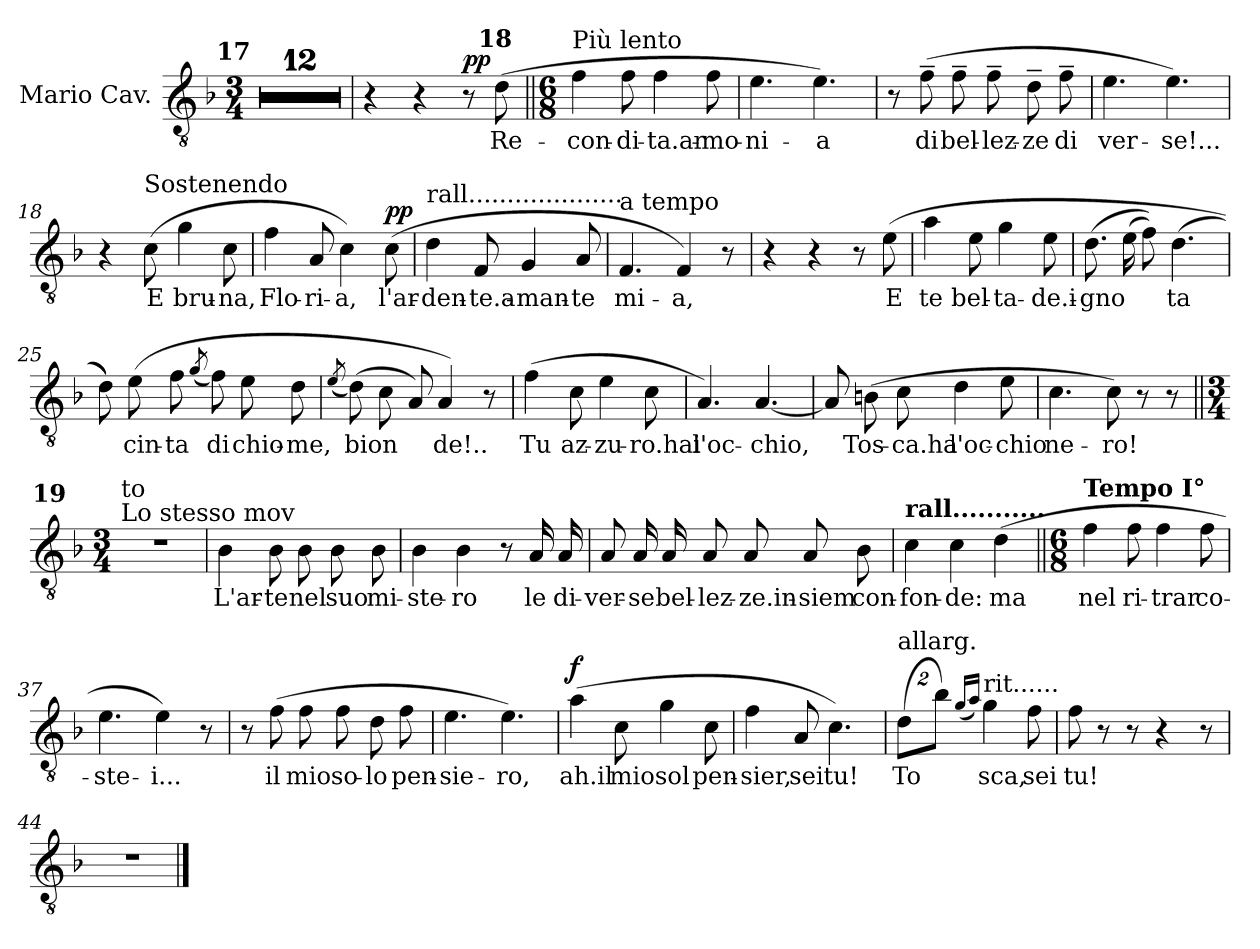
**kern	**text	**dynam
*part1	*part1	*part1
*staff1	*staff1	*staff1
*I"Mario Cav.	*	*
*I'Cav.	*	*
*clefGv2	*	*
*k[b-]	*	*
*M3/4	*	*
*MM48	*	*
!!LO:REH:place=s1:a:B:enc=none:fs=14:t=17
=1	=1	=1
2.r	.	.
=2	=2	=2
2.r	.	.
=3	=3	=3
2.r	.	.
=4	=4	=4
2.r	.	.
!!LO:LB:g=z
=5	=5	=5
2.r	.	.
=6	=6	=6
2.r	.	.
=7	=7	=7
2.r	.	.
=8	=8	=8
2.r	.	.
!!LO:LB:g=z
=9	=9	=9
2.r	.	.
=10	=10	=10
2.r	.	.
=11	=11	=11
2.r	.	.
=12	=12	=12
2.r	.	.
!!LO:LB:g=z
!!LO:REH:place=s1:a:B:enc=none:fs=14:t=18:qo=2.5
=13	=13	=13
4r	.	.
4r	.	.
!	!	!LO:DY:a
8r	.	pp
!	!LO:LY:b	!
(>8d\	Re-	.
=14||	=14||	=14||
*M6/8	*	*
!LO:TX:a:t=Più lento	!	!
!	!LO:LY:b	!
4f\	-con-	.
!	!LO:LY:b	!
8f\	-di-	.
!	!LO:LY:b	!
4f\	-ta.ar-	.
!	!LO:LY:b	!
8f\	-mo-	.
=15	=15	=15
!	!LO:LY:b	!
4.e\	-ni-	.
!	!LO:LY:b	!
4.e\)	-a	.
=16	=16	=16
8r	.	.
!	!LO:LY:b	!
(>8f~\	di	.
!	!LO:LY:b	!
8f~\	bel-	.
!	!LO:LY:b	!
8f~\	-lez-	.
!	!LO:LY:b	!
8d~\	-ze	.
!	!LO:LY:b	!
8f~\	di	.
!!LO:PB:g=z
=17	=17	=17
!	!LO:LY:b	!
4.e\	ver-	.
!	!LO:LY:b	!
4.e\)	-se!...	.
=18	=18	=18
4r	.	.
!LO:TX:a:t=Sostenendo	!	!
!	!LO:LY:b	!
(>8c\	E	.
!	!LO:LY:b	!
4g\	bru-	.
!	!LO:LY:b	!
8c\	-na,	.
=19	=19	=19
!	!LO:LY:b	!
4f\	Flo-	.
!	!LO:LY:b	!
8A/	-ri-	.
!	!LO:LY:b	!
4c\)	-a,	.
!	!LO:LY:b	!LO:DY:a
(>8c\	l'ar-	pp
=20	=20	=20
!LO:TX:a:t=rall....................	!	!
!	!LO:LY:b	!
4d\	-den-	.
!	!LO:LY:b	!
8F/	-te.a-	.
!	!LO:LY:b	!
4G/	-man-	.
!	!LO:LY:b	!
8A/	-te	.
!!LO:LB:g=z
=21	=21	=21
!LO:TX:a:t=a tempo	!	!
!	!LO:LY:b	!
4.F/	mi-	.
!	!LO:LY:b	!
4F/)	-a,	.
8r	.	.
=22	=22	=22
4r	.	.
4r	.	.
8r	.	.
!	!LO:LY:b	!
(>8e\	E	.
!!LO:LB:g=z
=23	=23	=23
!	!LO:LY:b	!
4a\	te	.
!	!LO:LY:b	!
8e\	bel-	.
!	!LO:LY:b	!
4g\	-ta-	.
!	!LO:LY:b	!
8e\	-de.i-	.
=24	=24	=24
!	!LO:LY:b	!
(>8.d\	-gno	.
(>16e\	.	.
8f\))	.	.
!	!LO:LY:b	!
(>4.d\	ta	.
!!LO:PB:g=z
=25	=25	=25
8d\))	.	.
!	!LO:LY:b	!
(>8e\	cin-	.
!	!LO:LY:b	!
8f\	-ta	.
(<8qg/	.	.
!	!LO:LY:b	!
8f\)	di	.
!	!LO:LY:b	!
8e\	chio-	.
!	!LO:LY:b	!
8d\	-me,	.
=26	=26	=26
(<8qe/	.	.
!	!LO:LY:b	!
(>8d\)	bion	.
8c\	.	.
8A/)	.	.
!	!LO:LY:b	!
4A/)	de!..	.
8r	.	.
!!LO:LB:g=z
=27	=27	=27
!	!LO:LY:b	!
(>4f\	Tu	.
!	!LO:LY:b	!
8c\	az-	.
!	!LO:LY:b	!
4e\	-zu-	.
!	!LO:LY:b	!
8c\	-ro.hai	.
=28	=28	=28
!	!LO:LY:b	!
4.A/)	l'oc-	.
!	!LO:LY:b	!
[4.A/	-chio,	.
!!LO:LB:g=z
=29	=29	=29
8A/]	.	.
!	!LO:LY:b	!
(>8Bn\	Tos-	.
!	!LO:LY:b	!
8c\	-ca.ha	.
!	!LO:LY:b	!
4d\	l'oc-	.
!	!LO:LY:b	!
8e\	-chio	.
=30	=30	=30
!	!LO:LY:b	!
4.c\	ne-	.
!	!LO:LY:b	!
8c\)	-ro!	.
8r	.	.
8r	.	.
!!LO:PB:g=z
!!LO:REH:place=s1:a:B:enc=none:fs=14:t=19
=31||	=31||	=31||
*M3/4	*	*
!LO:TX:t=Lo stesso mov	!	!
!LO:TX:t=to	!	!
2.r	.	.
=32	=32	=32
!	!LO:LY:b	!
4B-\	L'ar-	.
!	!LO:LY:b	!
8B-\	-te	.
!	!LO:LY:b	!
8B-\	nel	.
!	!LO:LY:b	!
8B-\	suo	.
!	!LO:LY:b	!
8B-\	mi-	.
=33	=33	=33
!	!LO:LY:b	!
4B-\	-ste-	.
!	!LO:LY:b	!
4B-\	-ro	.
8r	.	.
!	!LO:LY:b	!
16A/	le	.
!	!LO:LY:b	!
16A/	di-	.
!!LO:LB:g=z
=34	=34	=34
!	!LO:LY:b	!
8A/	-ver-	.
!	!LO:LY:b	!
16A/	-se	.
!	!LO:LY:b	!
16A/	bel-	.
!	!LO:LY:b	!
8A/	-lez-	.
!	!LO:LY:b	!
8A/	-ze.in-	.
!	!LO:LY:b	!
8A/	-siem	.
!	!LO:LY:b	!
8B-\	con-	.
=35	=35	=35
*MM40	*	*
!LO:TX:a:B:t=rall...........	!	!
!	!LO:LY:b	!
4c\	-fon-	.
!	!LO:LY:b	!
4c\	-de:	.
!	!LO:LY:b	!
(>4d\	ma	.
=36||	=36||	=36||
*M6/8	*	*
*MM48	*	*
!LO:TX:a:B:t=Tempo I°	!	!
!	!LO:LY:b	!
4f\	nel	.
!	!LO:LY:b	!
8f\	ri-	.
!	!LO:LY:b	!
4f\	-trar	.
!	!LO:LY:b	!
8f\	co-	.
!!LO:LB:g=z
=37	=37	=37
!	!LO:LY:b	!
4.e\	-ste-	.
!	!LO:LY:b	!
4e\)	-i...	.
8r	.	.
=38	=38	=38
8r	.	.
!	!LO:LY:b	!
(>8f\	il	.
!	!LO:LY:b	!
8f\	mio	.
!	!LO:LY:b	!
8f\	so-	.
!	!LO:LY:b	!
8d\	-lo	.
!	!LO:LY:b	!
8f\	pen-	.
!!LO:PB:g=z
=39	=39	=39
!	!LO:LY:b	!
4.e\	-sie-	.
!	!LO:LY:b	!
4.e\)	-ro,	.
=40	=40	=40
!	!LO:LY:b	!LO:DY:a
(>4a\	ah.il	f
!	!LO:LY:b	!
8c\	mio	.
!	!LO:LY:b	!
4g\	sol	.
!	!LO:LY:b	!
8c\	pen-	.
=41	=41	=41
!	!LO:LY:b	!
4f\	-sier,	.
!	!LO:LY:b	!
8A/	sei	.
!	!LO:LY:b	!
4.c\)	tu!	.
!!LO:LB:g=z
=42	=42	=42
*Xbrackettup	*	*
!LO:TX:a:t=allarg.	!	!
!	!LO:LY:b	!
(>16%3d\L	To	.
16%3b-\J)	.	.
(<16qg/LL	.	.
16qa/JJ)	.	.
!LO:TX:t=rit......	!	!
!	!LO:LY:b	!
4g\	sca,	.
!	!LO:LY:b	!
8f\	sei	.
=43	=43	=43
!	!LO:LY:b	!
8f\	tu!	.
8r	.	.
8r	.	.
4r	.	.
8r	.	.
=44	=44	=44
2.r	.	.
==	==	==
*-	*-	*-
